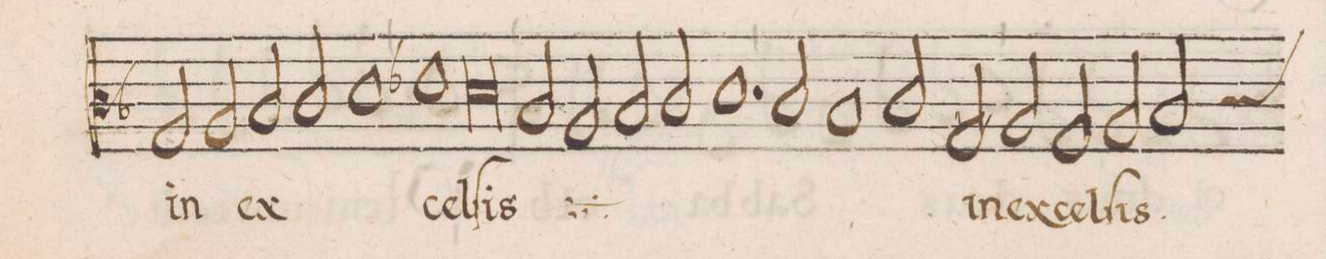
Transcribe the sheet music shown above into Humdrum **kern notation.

**kern	**text
*I"TENOR	*
*clefC3	*
*k[b-]	*
*met(3)	*
*M3/1	*
2G/	in
2A/	.
2B-/	ex-
2c/	.
1d	.
=52-	=52-
1e-X	-cel-
0d	-ſis
=53-	=53-
*	*ij
2B-/	in
2A/	.
2B-/	ex-
2c/	.
1.d	-cel-
=54-	=54-
2c/	.
1B-	.
2c/	-ſis
*	*Xij
2B-/	in
=55-	=55-
2A/	ex-
2G/	-cel-
2A/	-ſis.
2B-/	.
*custos:c	*
*-	*-
